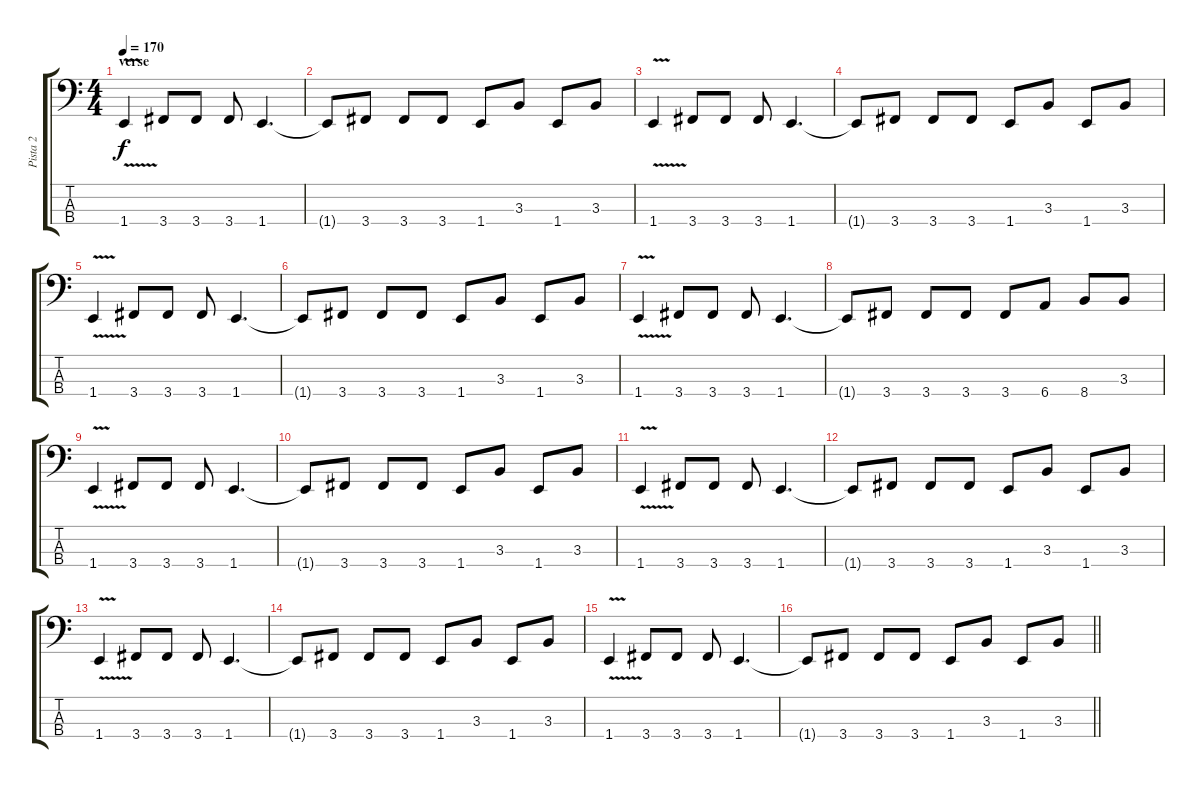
\track ("Pista 2" "Pista 2") {instrument electricbasspick}
\staff {score tabs}
\tuning (Gb2 Db2 Ab1 Eb1) {hide}
\ts (4 4)
\section ("" "verse")
\tempo 170
\clef f4
\ks c
1.4{v}.4{dy f} 3.4.8 3.4.8 3.4.8 1.4.4{d} |
1.4{t}.8 3.4.8 3.4.8 3.4.8 1.4.8 3.3.8 1.4.8 3.3.8 |
1.4{v}.4 3.4.8 3.4.8 3.4.8 1.4.4{d} |
1.4{t}.8 3.4.8 3.4.8 3.4.8 1.4.8 3.3.8 1.4.8 3.3.8 |
1.4{v}.4 3.4.8 3.4.8 3.4.8 1.4.4{d} |
1.4{t}.8 3.4.8 3.4.8 3.4.8 1.4.8 3.3.8 1.4.8 3.3.8 |
1.4{v}.4 3.4.8 3.4.8 3.4.8 1.4.4{d} |
1.4{t}.8 3.4.8 3.4.8 3.4.8 3.4.8 6.4.8 8.4.8 3.3.8 |
1.4{v}.4 3.4.8 3.4.8 3.4.8 1.4.4{d} |
1.4{t}.8 3.4.8 3.4.8 3.4.8 1.4.8 3.3.8 1.4.8 3.3.8 |
1.4{v}.4 3.4.8 3.4.8 3.4.8 1.4.4{d} |
1.4{t}.8 3.4.8 3.4.8 3.4.8 1.4.8 3.3.8 1.4.8 3.3.8 |
1.4{v}.4 3.4.8 3.4.8 3.4.8 1.4.4{d} |
1.4{t}.8 3.4.8 3.4.8 3.4.8 1.4.8 3.3.8 1.4.8 3.3.8 |
1.4{v}.4 3.4.8 3.4.8 3.4.8 1.4.4{d} |
\barLineRight lightlight
1.4{t}.8 3.4.8 3.4.8 3.4.8 1.4.8 3.3.8 1.4.8 3.3.8
